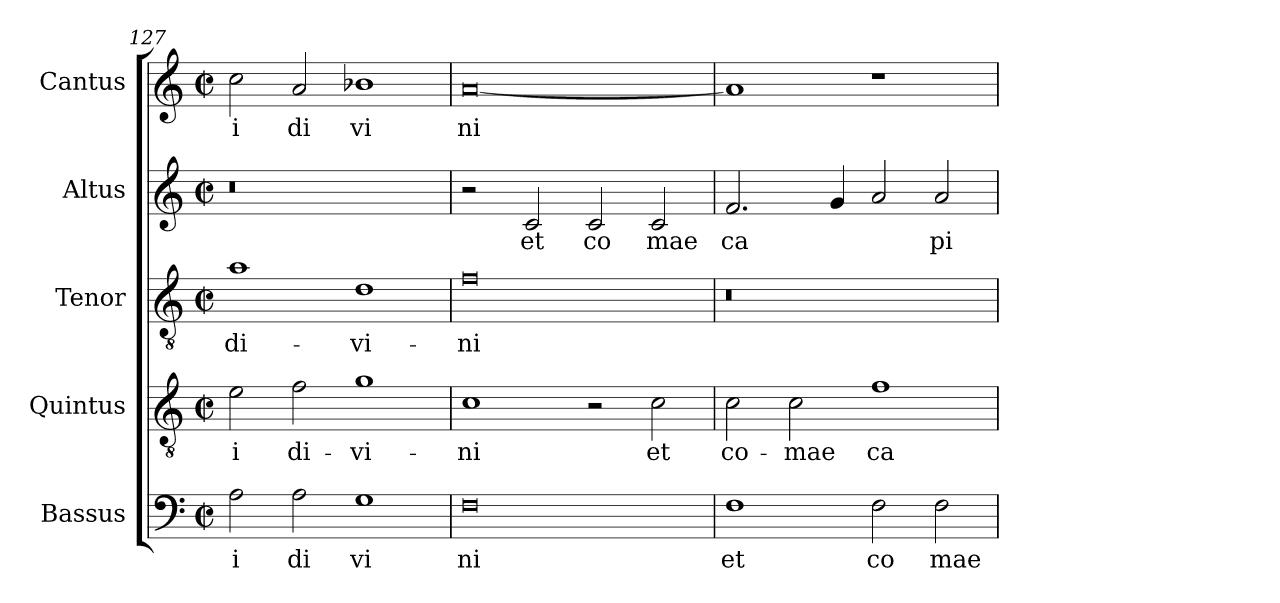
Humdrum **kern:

**kern	**text	**kern	**text	**kern	**text	**kern	**text	**kern	**text
*part5	*part5	*part4	*part4	*part3	*part3	*part2	*part2	*part1	*part1
*staff5	*staff5	*staff4	*staff4	*staff3	*staff3	*staff2	*staff2	*staff1	*staff1
*I"Bassus	*	*I"Quintus	*	*I"Tenor	*	*I"Altus	*	*I"Cantus	*
*clefF4	*	*clefGv2	*	*clefGv2	*	*clefG2	*	*clefG2	*
*	*	*	*	*	*	*k[]	*	*k[]	*
*	*	*	*	*	*	*C:	*	*C:	*
*M2/2	*	*M2/2	*	*M2/2	*	*M2/2	*	*M2/2	*
*met(c|)	*	*met(c|)	*	*met(c|)	*	*met(c|)	*	*met(c|)	*
=127	=127	=127	=127	=127	=127	=127	=127	=127	=127
!	!LO:LY:b:cj	!	!LO:LY:b:cj	!	!LO:LY:b:cj	!	!	!	!LO:LY:b:cj
2A\	i	2e\	-i	1a	di-	0r	.	2cc\	i
!	!LO:LY:b:cj	!	!LO:LY:b:cj	!	!	!	!	!	!LO:LY:b:cj
2A\	di	2f\	di-	.	.	.	.	2a/	di
!	!LO:LY:b:cj	!	!LO:LY:b:cj	!	!LO:LY:b:cj	!	!	!	!LO:LY:b:cj
1G	vi	1g	-vi-	1d	-vi-	.	.	1b-X	vi
=128	=128	=128	=128	=128	=128	=128	=128	=128	=128
!	!LO:LY:b:cj	!	!LO:LY:b:cj	!	!LO:LY:b:cj	!	!	!	!LO:LY:b:cj
0F	ni	1c	-ni	0f	-ni	2r	.	[<0a	ni
!	!	!	!	!	!	!	!LO:LY:b:cj	!	!
.	.	.	.	.	.	2c/	et	.	.
!	!	!	!	!	!	!	!LO:LY:b:cj	!	!
.	.	2r	.	.	.	2c/	co	.	.
!	!	!	!LO:LY:b:cj	!	!	!	!LO:LY:b:cj	!	!
.	.	2c\	et	.	.	2c/	mae	.	.
=129	=129	=129	=129	=129	=129	=129	=129	=129	=129
!	!LO:LY:b:cj	!	!LO:LY:b:cj	!	!	!	!LO:LY:b:cj	!	!
1F	et	2c\	co-	0r	.	2.f/	ca	1a]	.
!	!	!	!LO:LY:b:cj	!	!	!	!	!	!
.	.	2c\	-mae	.	.	.	.	.	.
.	.	.	.	.	.	4g/	.	.	.
!	!LO:LY:b:cj	!	!LO:LY:b:cj	!	!	!	!	!	!
2F\	co	1f	ca-	.	.	2a/	.	1r	.
!	!LO:LY:b:cj	!	!	!	!	!	!LO:LY:b:cj	!	!
2F\	mae	.	.	.	.	2a/	pi	.	.
=	=	=	=	=	=	=	=	=	=
*-	*-	*-	*-	*-	*-	*-	*-	*-	*-
